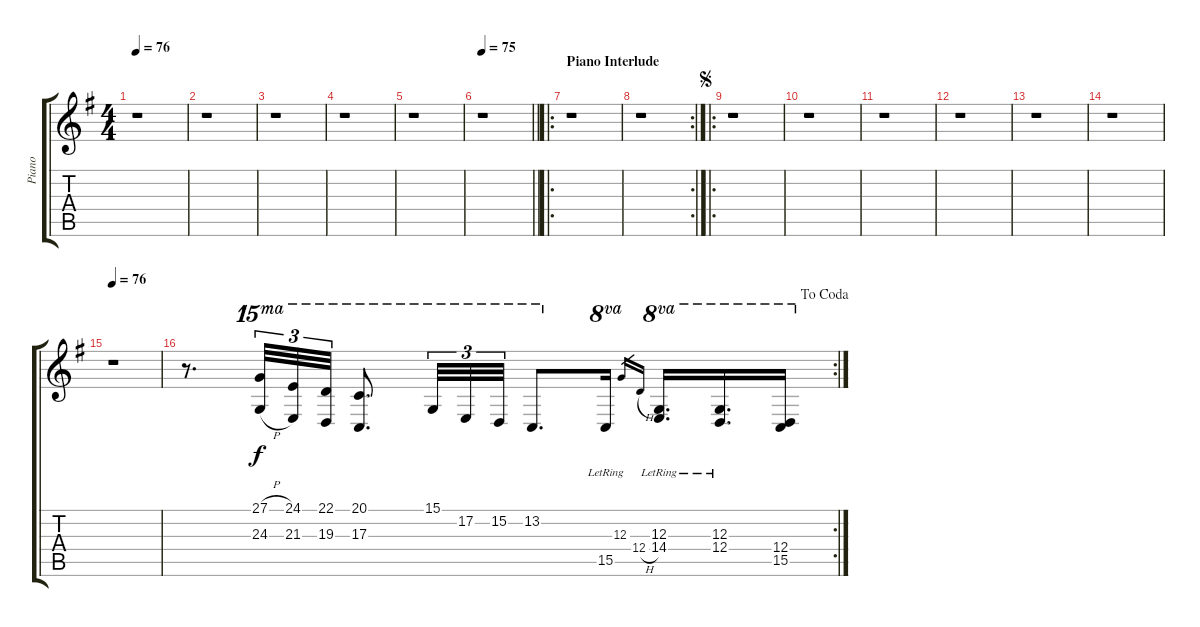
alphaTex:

\track ("Piano" "Piano") {instrument acousticgrandpiano}
\staff {score tabs}
\tuning (E4 B3 G3 D3 A2 E2) {hide}
\ts (4 4)
\tempo 76
\clef g2
\ks g
r.1{dy f} |
r.1 |
r.1 |
r.1 |
r.1 |
\tempo 75
\barLineRight lightlight
r.1 |
\ro
\section ("" "Piano Interlude")
r.1 |
\rc 2
r.1 |
\ro
\jump segno
r.1 |
r.1 |
r.1 |
r.1 |
r.1 |
r.1 |
\tempo 76
r.1 |
\rc 2
\jump dacoda
r.8{d} (27.1{h} 24.3{h}).32{tu (3 2) ot 15ma} (24.1 21.3).32{tu (3 2) ot 15ma} (22.1 19.3).32{tu (3 2) ot 15ma} (20.1 17.3).8{d ot 15ma} 15.1.32{tu (3 2) ot 15ma} 17.2.32{tu (3 2) ot 15ma} 15.2.32{tu (3 2) ot 15ma} 13.2.8{d ot 15ma} 15.5{lr}.16{ot 8va} 12.3.16{gr} 12.4{h}.16{gr} (12.3{lr} 14.4{lr}).16{d ot 8va} (12.3{lr} 12.4{lr}).16{d ot 8va} (12.4 15.5).16{ot 8va}
